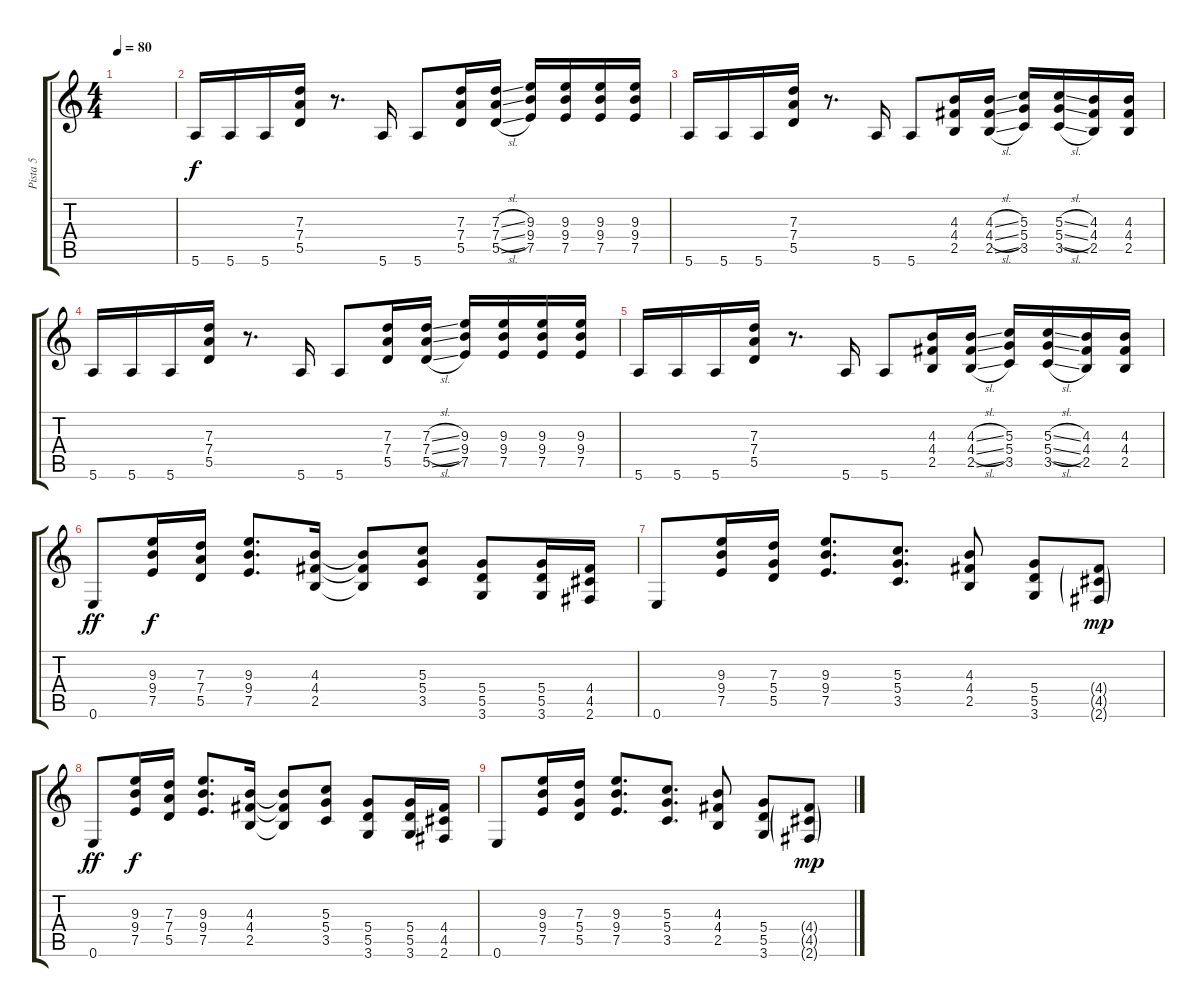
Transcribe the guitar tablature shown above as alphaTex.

\track ("Pista 5" "Pista 5") {instrument acousticguitarsteel}
\staff {score tabs}
\tuning (E4 B3 G3 D3 A2 E2) {hide}
\ts (4 4)
\tempo 80
\clef g2
\ks c
|
5.6.16{dy f} 5.6.16 5.6.16 (7.3 7.4 5.5).16 r.8{d} 5.6.16 5.6.8 (7.3 7.4 5.5).16 (7.3{sl} 7.4{sl} 5.5{sl}).16 (9.3 9.4 7.5).16 (9.3 9.4 7.5).16 (9.3 9.4 7.5).16 (9.3 9.4 7.5).16 |
5.6.16 5.6.16 5.6.16 (7.3 7.4 5.5).16 r.8{d} 5.6.16 5.6.8 (4.3 4.4 2.5).16 (4.3{sl} 4.4{sl} 2.5{sl}).16 (5.3 5.4 3.5).16 (5.3{sl} 5.4{sl} 3.5{sl}).16 (4.3 4.4 2.5).16 (4.3 4.4 2.5).16 |
5.6.16 5.6.16 5.6.16 (7.3 7.4 5.5).16 r.8{d} 5.6.16 5.6.8 (7.3 7.4 5.5).16 (7.3{sl} 7.4{sl} 5.5{sl}).16 (9.3 9.4 7.5).16 (9.3 9.4 7.5).16 (9.3 9.4 7.5).16 (9.3 9.4 7.5).16 |
5.6.16 5.6.16 5.6.16 (7.3 7.4 5.5).16 r.8{d} 5.6.16 5.6.8 (4.3 4.4 2.5).16 (4.3{sl} 4.4{sl} 2.5{sl}).16 (5.3 5.4 3.5).16 (5.3{sl} 5.4{sl} 3.5{sl}).16 (4.3 4.4 2.5).16 (4.3 4.4 2.5).16 |
0.6.8{dy ff volume 0} (9.3 9.4 7.5).16{dy f} (7.3 7.4 5.5).16 (9.3 9.4 7.5).8{d} (4.3 4.4 2.5).16 (4.3{t} 4.4{t} 2.5{t}).8 (5.3 5.4 3.5).8 (5.4 5.5 3.6).8 (5.4 5.5 3.6).16 (4.4 4.5 2.6).16 |
0.6.8 (9.3 9.4 7.5).16 (7.3 5.4 5.5).16 (9.3 9.4 7.5).8{d} (5.3 5.4 3.5).8{d} (4.3 4.4 2.5).8 (5.4 5.5 3.6).8 (4.4{g} 4.5{g} 2.6{g}).8{dy mp} |
0.6.8{dy ff} (9.3 9.4 7.5).16{dy f} (7.3 7.4 5.5).16 (9.3 9.4 7.5).8{d} (4.3 4.4 2.5).16 (4.3{t} 4.4{t} 2.5{t}).8 (5.3 5.4 3.5).8 (5.4 5.5 3.6).8 (5.4 5.5 3.6).16 (4.4 4.5 2.6).16 |
0.6.8 (9.3 9.4 7.5).16 (7.3 5.4 5.5).16 (9.3 9.4 7.5).8{d} (5.3 5.4 3.5).8{d} (4.3 4.4 2.5).8 (5.4 5.5 3.6).8 (4.4{g} 4.5{g} 2.6{g}).8{dy mp}
